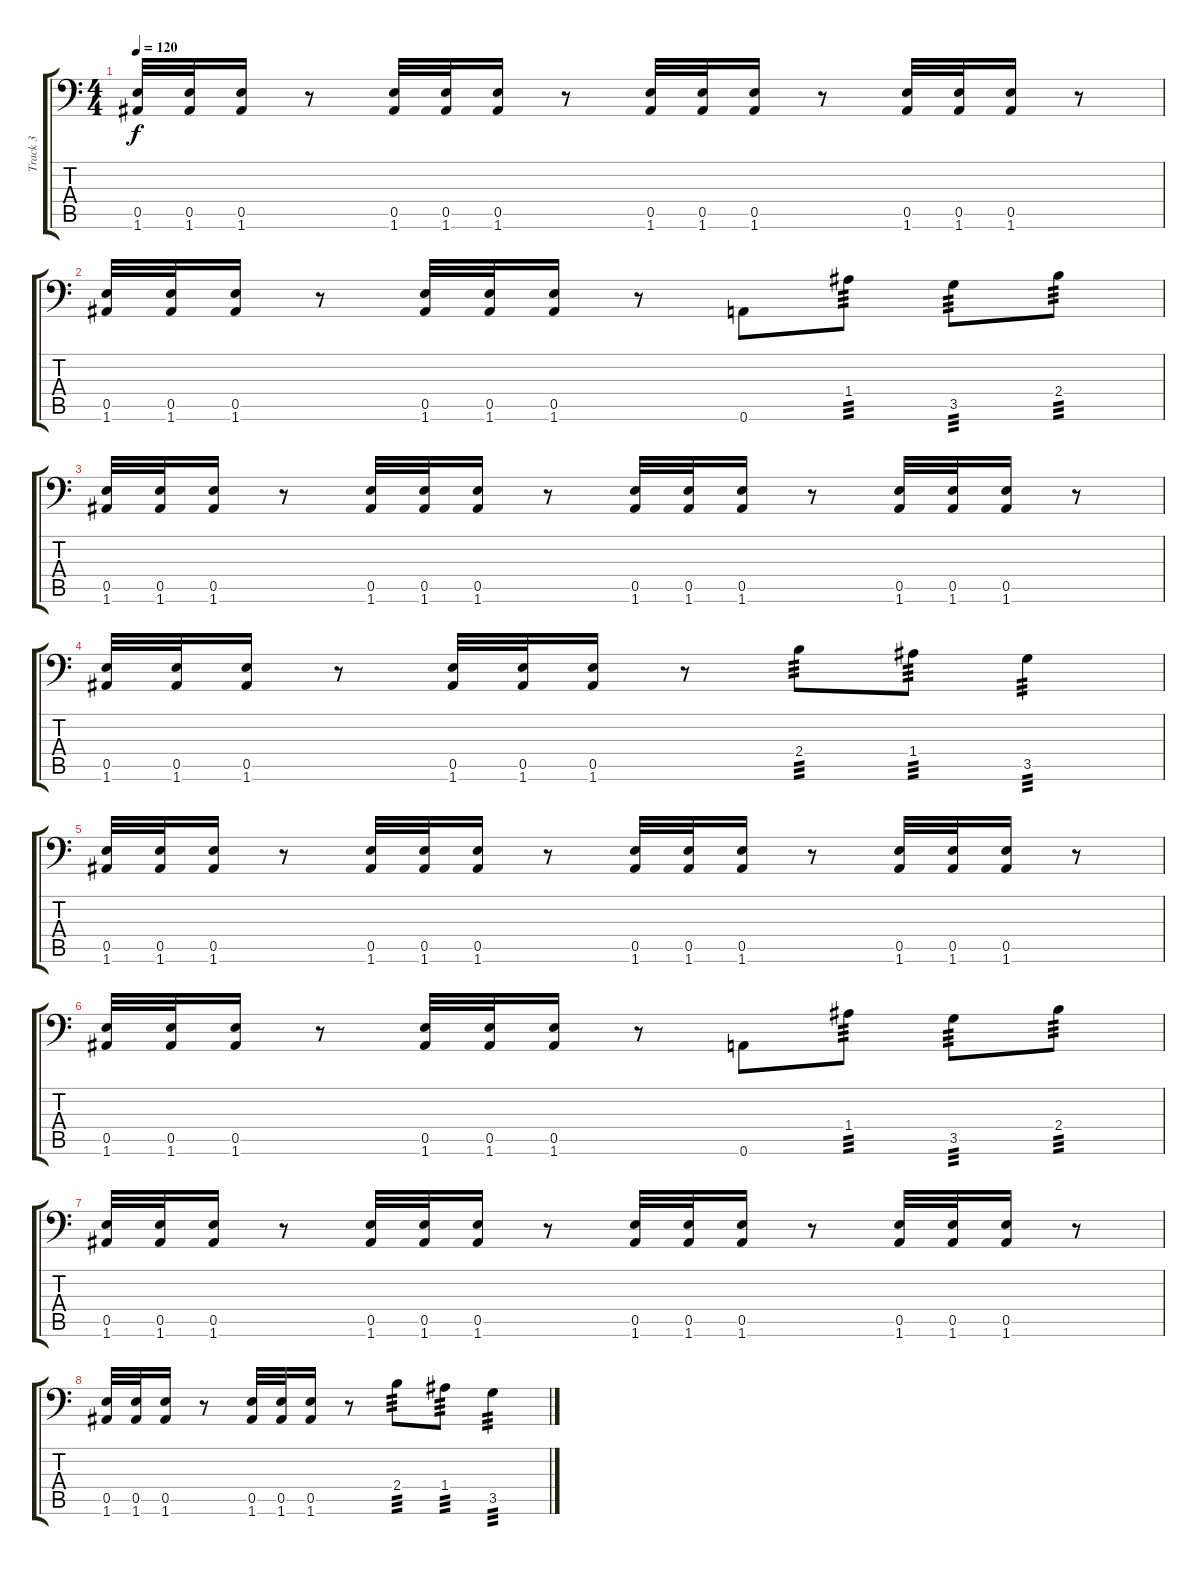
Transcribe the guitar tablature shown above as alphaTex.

\track ("Track 3" "Track 3") {instrument distortionguitar}
\staff {score tabs}
\tuning (B3 Gb3 D3 A2 E2 A1) {hide}
\ts (4 4)
\tempo 120
\clef f4
\ks c
(0.5 1.6).32{dy f} (0.5 1.6).32 (0.5 1.6).16 r.8 (0.5 1.6).32 (0.5 1.6).32 (0.5 1.6).16 r.8 (0.5 1.6).32 (0.5 1.6).32 (0.5 1.6).16 r.8 (0.5 1.6).32 (0.5 1.6).32 (0.5 1.6).16 r.8 |
(0.5 1.6).32 (0.5 1.6).32 (0.5 1.6).16 r.8 (0.5 1.6).32 (0.5 1.6).32 (0.5 1.6).16 r.8 0.6.8 1.4.8{tp 3} 3.5.8{tp 3} 2.4.8{tp 3} |
(0.5 1.6).32 (0.5 1.6).32 (0.5 1.6).16 r.8 (0.5 1.6).32 (0.5 1.6).32 (0.5 1.6).16 r.8 (0.5 1.6).32 (0.5 1.6).32 (0.5 1.6).16 r.8 (0.5 1.6).32 (0.5 1.6).32 (0.5 1.6).16 r.8 |
(0.5 1.6).32 (0.5 1.6).32 (0.5 1.6).16 r.8 (0.5 1.6).32 (0.5 1.6).32 (0.5 1.6).16 r.8 2.4.8{tp 3} 1.4.8{tp 3} 3.5.4{tp 3} |
(0.5 1.6).32 (0.5 1.6).32 (0.5 1.6).16 r.8 (0.5 1.6).32 (0.5 1.6).32 (0.5 1.6).16 r.8 (0.5 1.6).32 (0.5 1.6).32 (0.5 1.6).16 r.8 (0.5 1.6).32 (0.5 1.6).32 (0.5 1.6).16 r.8 |
(0.5 1.6).32 (0.5 1.6).32 (0.5 1.6).16 r.8 (0.5 1.6).32 (0.5 1.6).32 (0.5 1.6).16 r.8 0.6.8 1.4.8{tp 3} 3.5.8{tp 3} 2.4.8{tp 3} |
(0.5 1.6).32 (0.5 1.6).32 (0.5 1.6).16 r.8 (0.5 1.6).32 (0.5 1.6).32 (0.5 1.6).16 r.8 (0.5 1.6).32 (0.5 1.6).32 (0.5 1.6).16 r.8 (0.5 1.6).32 (0.5 1.6).32 (0.5 1.6).16 r.8 |
(0.5 1.6).32 (0.5 1.6).32 (0.5 1.6).16 r.8 (0.5 1.6).32 (0.5 1.6).32 (0.5 1.6).16 r.8 2.4.8{tp 3} 1.4.8{tp 3} 3.5.4{tp 3}
